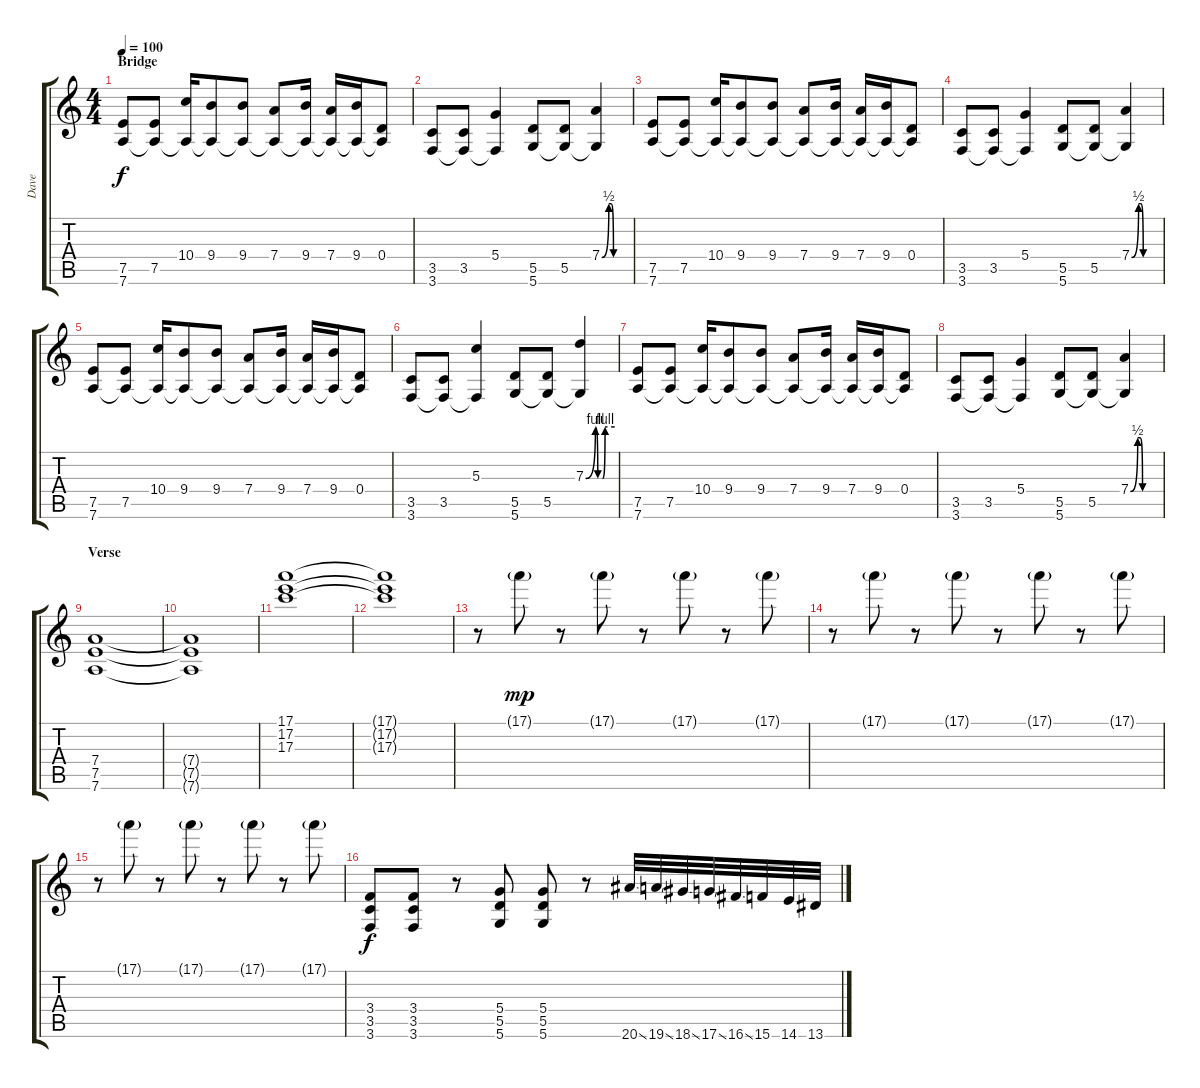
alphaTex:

\track ("Dave" "Dave") {instrument distortionguitar}
\staff {score tabs}
\tuning (E4 B3 G3 D3 A2 D2) {hide}
\ts (4 4)
\section ("" "Bridge")
\tempo 100
\clef g2
\ks c
(7.5 7.6).8{dy f volume 16 instrument distortionguitar} (7.5 7.6{t}).8 (10.4 7.6{t}).16 (9.4 7.6{t}).8 (9.4 7.6{t}).8 (7.4 7.6{t}).8 (9.4 7.6{t}).16 (7.4 7.6{t}).16 (9.4 7.6{t}).16 (0.4 7.6{t}).8 |
(3.5 3.6).8 (3.5 3.6{t}).8 (5.4 3.6{t}).4 (5.5 5.6).8 (5.5 5.6{t}).8 (7.4{be (custom 0 0 15 2 20 2 25 0 30 0 45 0 60 0)} 5.6{t}).4 |
(7.5 7.6).8{instrument distortionguitar} (7.5 7.6{t}).8 (10.4 7.6{t}).16 (9.4 7.6{t}).8 (9.4 7.6{t}).8 (7.4 7.6{t}).8 (9.4 7.6{t}).16 (7.4 7.6{t}).16 (9.4 7.6{t}).16 (0.4 7.6{t}).8 |
(3.5 3.6).8 (3.5 3.6{t}).8 (5.4 3.6{t}).4 (5.5 5.6).8 (5.5 5.6{t}).8 (7.4{be (custom 0 0 15 2 20 2 25 0 30 0 45 0 60 0)} 5.6{t}).4 |
(7.5 7.6).8{instrument distortionguitar} (7.5 7.6{t}).8 (10.4 7.6{t}).16 (9.4 7.6{t}).8 (9.4 7.6{t}).8 (7.4 7.6{t}).8 (9.4 7.6{t}).16 (7.4 7.6{t}).16 (9.4 7.6{t}).16 (0.4 7.6{t}).8 |
(3.5 3.6).8 (3.5 3.6{t}).8 (5.3 3.6{t}).4 (5.5 5.6).8 (5.5 5.6{t}).8 (7.3{be (custom 0 0 20 4 25 0 30 0 35 0 40 4 45 4 60 4)} 5.6{t}).4 |
(7.5 7.6).8{instrument distortionguitar} (7.5 7.6{t}).8 (10.4 7.6{t}).16 (9.4 7.6{t}).8 (9.4 7.6{t}).8 (7.4 7.6{t}).8 (9.4 7.6{t}).16 (7.4 7.6{t}).16 (9.4 7.6{t}).16 (0.4 7.6{t}).8 |
(3.5 3.6).8 (3.5 3.6{t}).8 (5.4 3.6{t}).4 (5.5 5.6).8 (5.5 5.6{t}).8 (7.4{be (custom 0 0 15 2 20 2 25 0 30 0 45 0 60 0)} 5.6{t}).4 |
\section ("" "Verse")
(7.4 7.5 7.6).1{volume 0 balance 0} |
(7.4{t} 7.5{t} 7.6{t}).1 |
(17.1 17.2 17.3).1{volume 16} |
(17.1{t} 17.2{t} 17.3{t}).1 |
r.8 17.1{g}.8{dy mp balance 16} r.8 17.1{g}.8{balance 0} r.8 17.1{g}.8{balance 16} r.8 17.1{g}.8{balance 0} |
r.8 17.1{g}.8{balance 16} r.8 17.1{g}.8{balance 0} r.8 17.1{g}.8{balance 16} r.8 17.1{g}.8{balance 0} |
r.8 17.1{g}.8{balance 16} r.8 17.1{g}.8{balance 0} r.8 17.1{g}.8{balance 16} r.8 17.1{g}.8{balance 0} |
(3.4 3.5 3.6).8{dy f balance 8} (3.4 3.5 3.6).8 r.8 (5.4 5.5 5.6).8 (5.4 5.5 5.6).8 r.8 20.6{ss}.32 19.6{ss}.32 18.6{ss}.32 17.6{ss}.32 16.6{ss}.32 15.6.32 14.6.32 13.6{ss}.32
